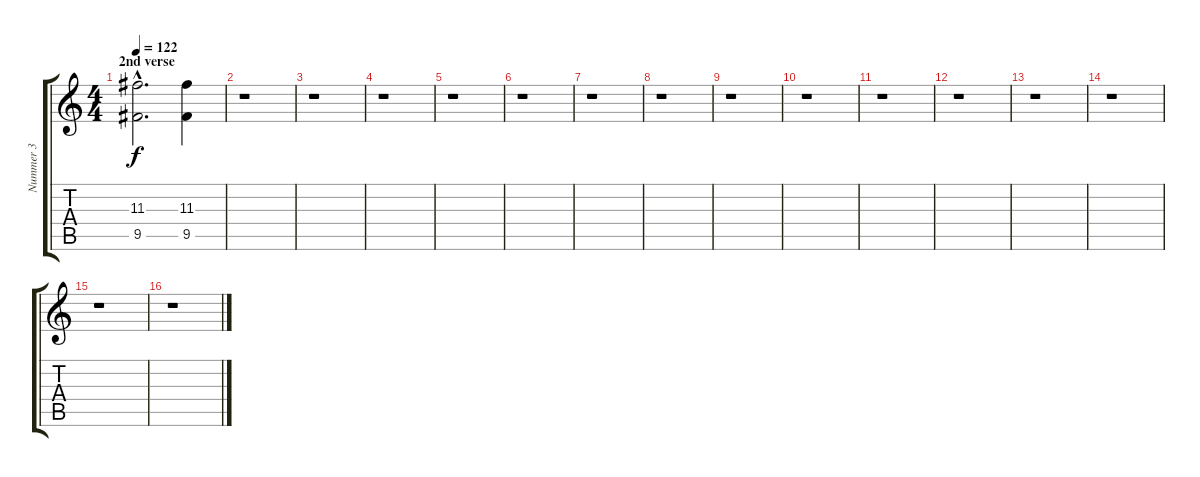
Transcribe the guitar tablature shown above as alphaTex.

\track ("Nummer 3" "Nummer 3") {instrument electricguitarclean}
\staff {score tabs}
\tuning (E4 B3 G3 D3 A2 E2) {hide}
\ts (4 4)
\section ("" "2nd verse")
\tempo 122
\clef g2
\ks c
(11.3{hac t} 9.5{hac t}).2{d dy f} (11.3 9.5).4 |
r.1 |
r.1 |
r.1 |
r.1 |
r.1 |
r.1 |
r.1 |
r.1 |
r.1 |
r.1 |
r.1 |
r.1 |
r.1 |
r.1 |
r.1
